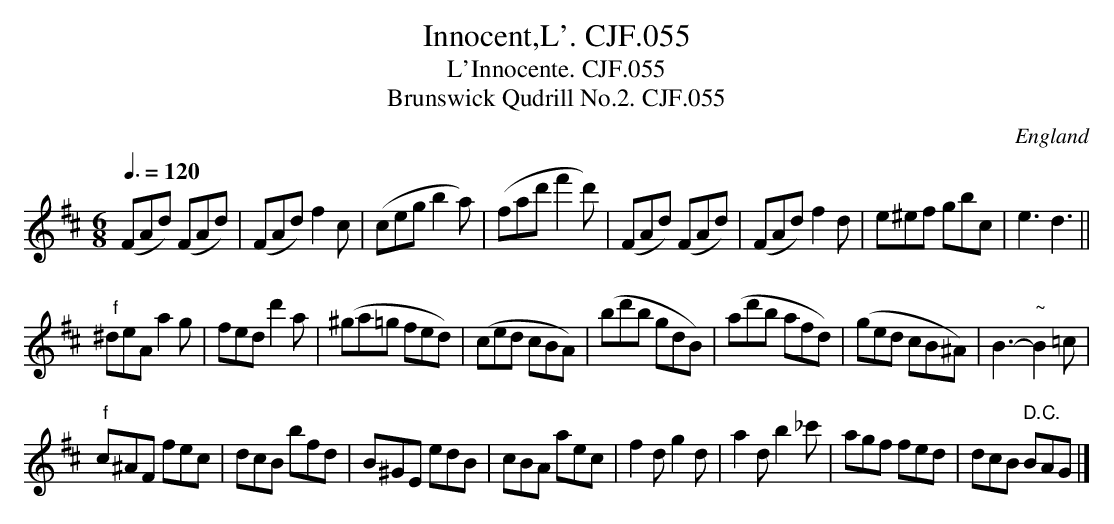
X:1
T:Innocent,L'. CJF.055
T:L'Innocente. CJF.055
T:Brunswick Qudrill No.2. CJF.055
L:1/8
M:6/8
O:England
Q:3/8=120
K:D
(FAd) (FAd)|(FAd)f2c|(cegb2a)|(fad'f'2d')|\
(FAd) (FAd)|(FAd)f2d|e^ef gbc|e3d3||!
" f"^deAa2g|fedd'2a|(^ga=g fed)|(ced cBA)|\
(bd'b gdB)|(ad'b afd)|(ged cB^A)|B3-"~"B2=c|!
" f"c^AF fec|dcB bfd|B^GE edB|cBA aec|\
f2dg2d|a2db2_c'|agf fed|dcB " D.C."BAG|]
